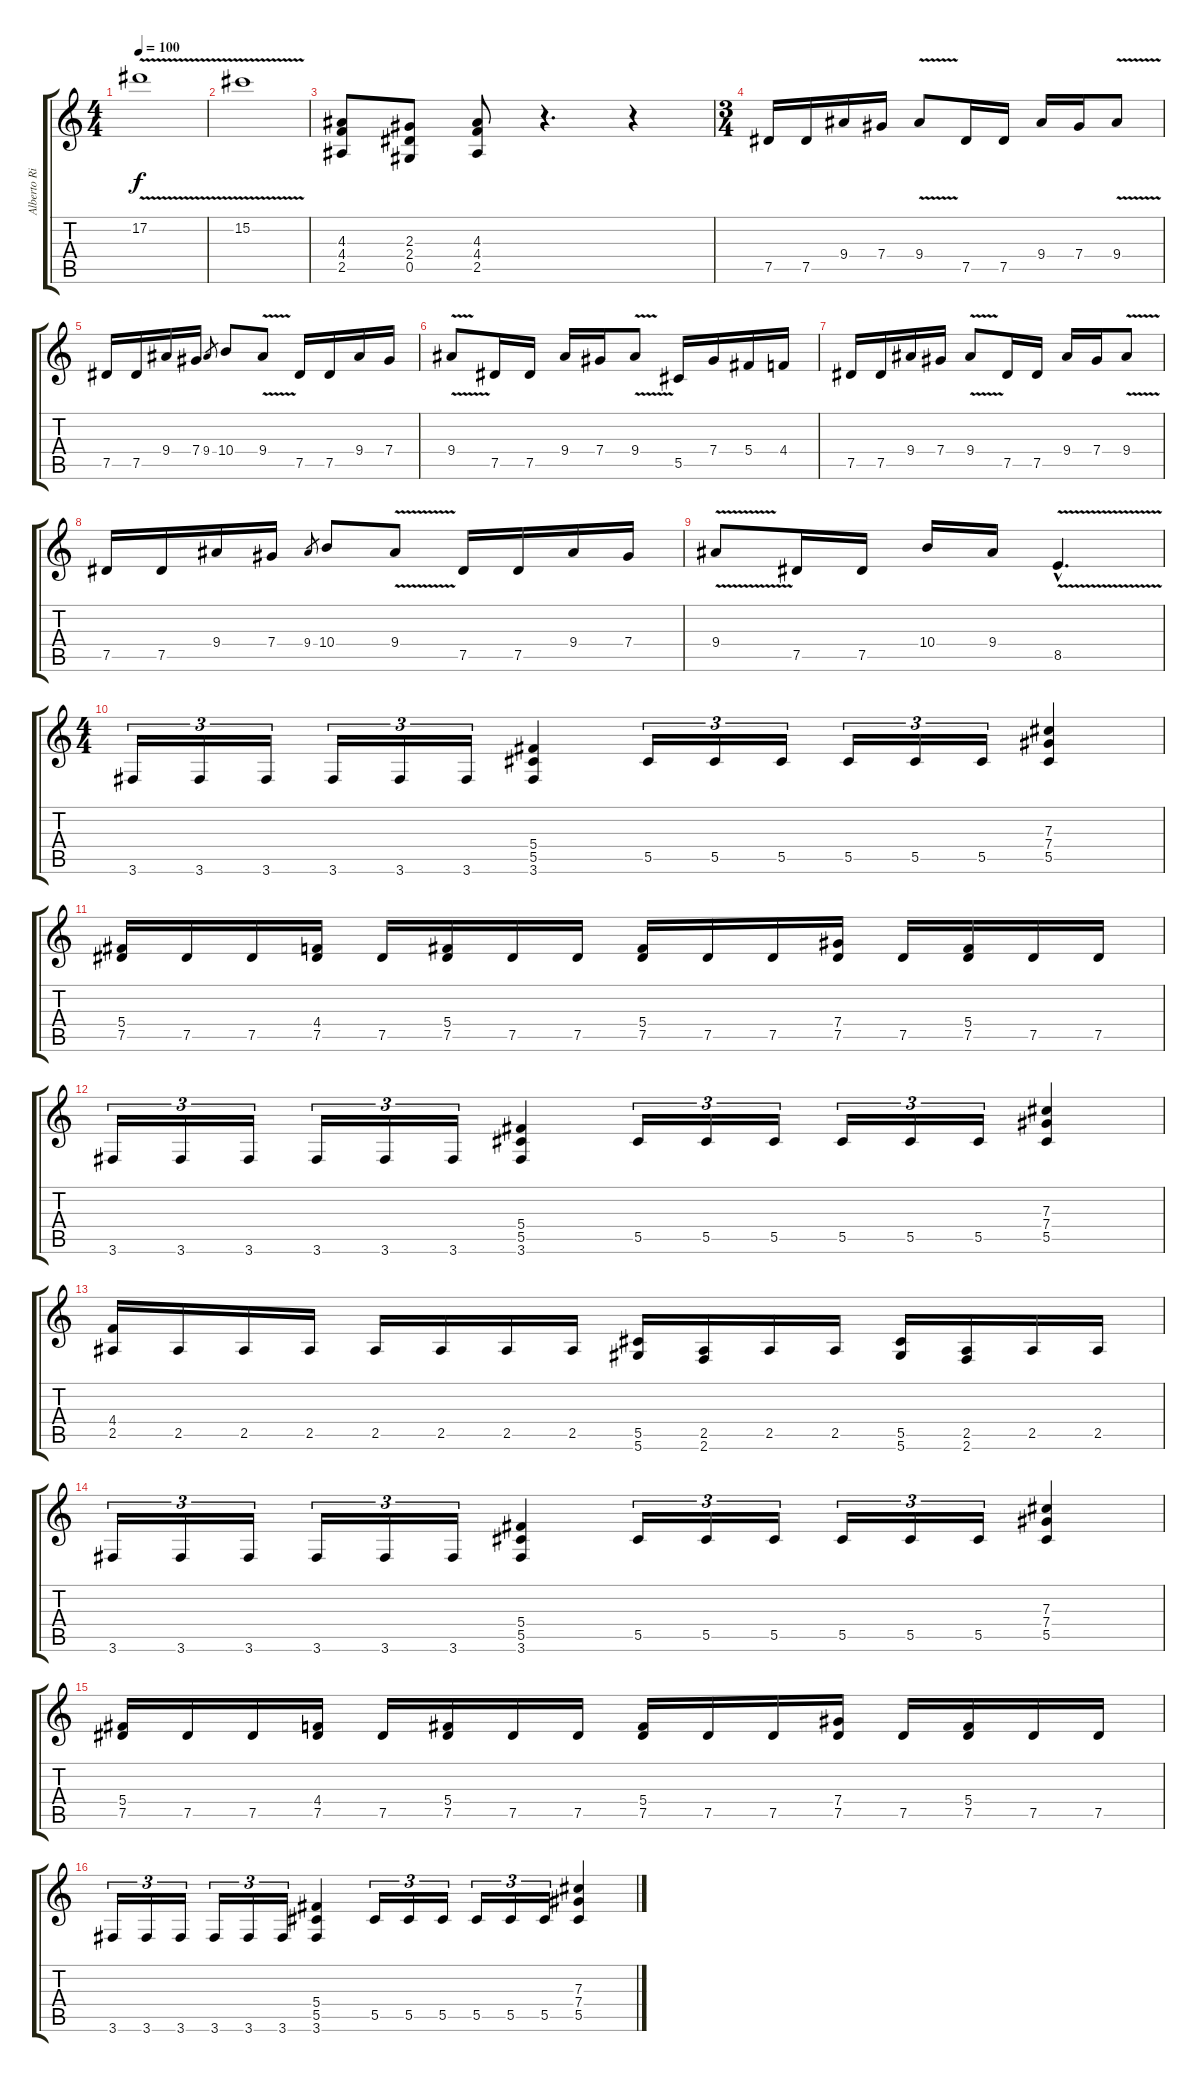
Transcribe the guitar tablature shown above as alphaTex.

\track ("Alberto Rionda" "Alberto Ri") {instrument distortionguitar}
\staff {score tabs}
\tuning (Eb4 Bb3 Gb3 Db3 Ab2 Eb2) {hide}
\ts (4 4)
\tempo 100
\clef g2
\ks c
17.2{v}.1{dy f} |
15.2{v}.1 |
(4.3 4.4 2.5).8 (2.3 2.4 0.5).8 (4.3 4.4 2.5).8 r.4{d} r.4 |
\ts (3 4)
7.5.16 7.5.16 9.4.16 7.4.16 9.4{v}.8 7.5.16 7.5.16 9.4.16 7.4.16 9.4{v}.8 |
7.5.16 7.5.16 9.4.16 7.4.16 9.4.8{gr} 10.4.8 9.4{v}.8 7.5.16 7.5.16 9.4.16 7.4.16 |
9.4{v}.8 7.5.16 7.5.16 9.4.16 7.4.16 9.4{v}.8 5.5.16 7.4.16 5.4.16 4.4.16 |
7.5.16 7.5.16 9.4.16 7.4.16 9.4{v}.8 7.5.16 7.5.16 9.4.16 7.4.16 9.4{v}.8 |
7.5.16 7.5.16 9.4.16 7.4.16 9.4.8{gr} 10.4.8 9.4{v}.8 7.5.16 7.5.16 9.4.16 7.4.16 |
9.4{v}.8 7.5.16 7.5.16 10.4.16 9.4.16 8.5{v hac}.4{d} |
\ts (4 4)
3.6.16{tu (3 2)} 3.6.16{tu (3 2)} 3.6.16{tu (3 2)} 3.6.16{tu (3 2)} 3.6.16{tu (3 2)} 3.6.16{tu (3 2)} (5.4 5.5 3.6).4 5.5.16{tu (3 2)} 5.5.16{tu (3 2)} 5.5.16{tu (3 2)} 5.5.16{tu (3 2)} 5.5.16{tu (3 2)} 5.5.16{tu (3 2)} (7.3 7.4 5.5).4 |
(5.4 7.5).16 7.5.16 7.5.16 (4.4 7.5).16 7.5.16 (5.4 7.5).16 7.5.16 7.5.16 (5.4 7.5).16 7.5.16 7.5.16 (7.4 7.5).16 7.5.16 (5.4 7.5).16 7.5.16 7.5.16 |
3.6.16{tu (3 2)} 3.6.16{tu (3 2)} 3.6.16{tu (3 2)} 3.6.16{tu (3 2)} 3.6.16{tu (3 2)} 3.6.16{tu (3 2)} (5.4 5.5 3.6).4 5.5.16{tu (3 2)} 5.5.16{tu (3 2)} 5.5.16{tu (3 2)} 5.5.16{tu (3 2)} 5.5.16{tu (3 2)} 5.5.16{tu (3 2)} (7.3 7.4 5.5).4 |
(4.4 2.5).16 2.5.16 2.5.16 2.5.16 2.5.16 2.5.16 2.5.16 2.5.16 (5.5 5.6).16 (2.5 2.6).16 2.5.16 2.5.16 (5.5 5.6).16 (2.5 2.6).16 2.5.16 2.5.16 |
3.6.16{tu (3 2)} 3.6.16{tu (3 2)} 3.6.16{tu (3 2)} 3.6.16{tu (3 2)} 3.6.16{tu (3 2)} 3.6.16{tu (3 2)} (5.4 5.5 3.6).4 5.5.16{tu (3 2)} 5.5.16{tu (3 2)} 5.5.16{tu (3 2)} 5.5.16{tu (3 2)} 5.5.16{tu (3 2)} 5.5.16{tu (3 2)} (7.3 7.4 5.5).4 |
(5.4 7.5).16 7.5.16 7.5.16 (4.4 7.5).16 7.5.16 (5.4 7.5).16 7.5.16 7.5.16 (5.4 7.5).16 7.5.16 7.5.16 (7.4 7.5).16 7.5.16 (5.4 7.5).16 7.5.16 7.5.16 |
3.6.16{tu (3 2)} 3.6.16{tu (3 2)} 3.6.16{tu (3 2)} 3.6.16{tu (3 2)} 3.6.16{tu (3 2)} 3.6.16{tu (3 2)} (5.4 5.5 3.6).4 5.5.16{tu (3 2)} 5.5.16{tu (3 2)} 5.5.16{tu (3 2)} 5.5.16{tu (3 2)} 5.5.16{tu (3 2)} 5.5.16{tu (3 2)} (7.3 7.4 5.5).4
